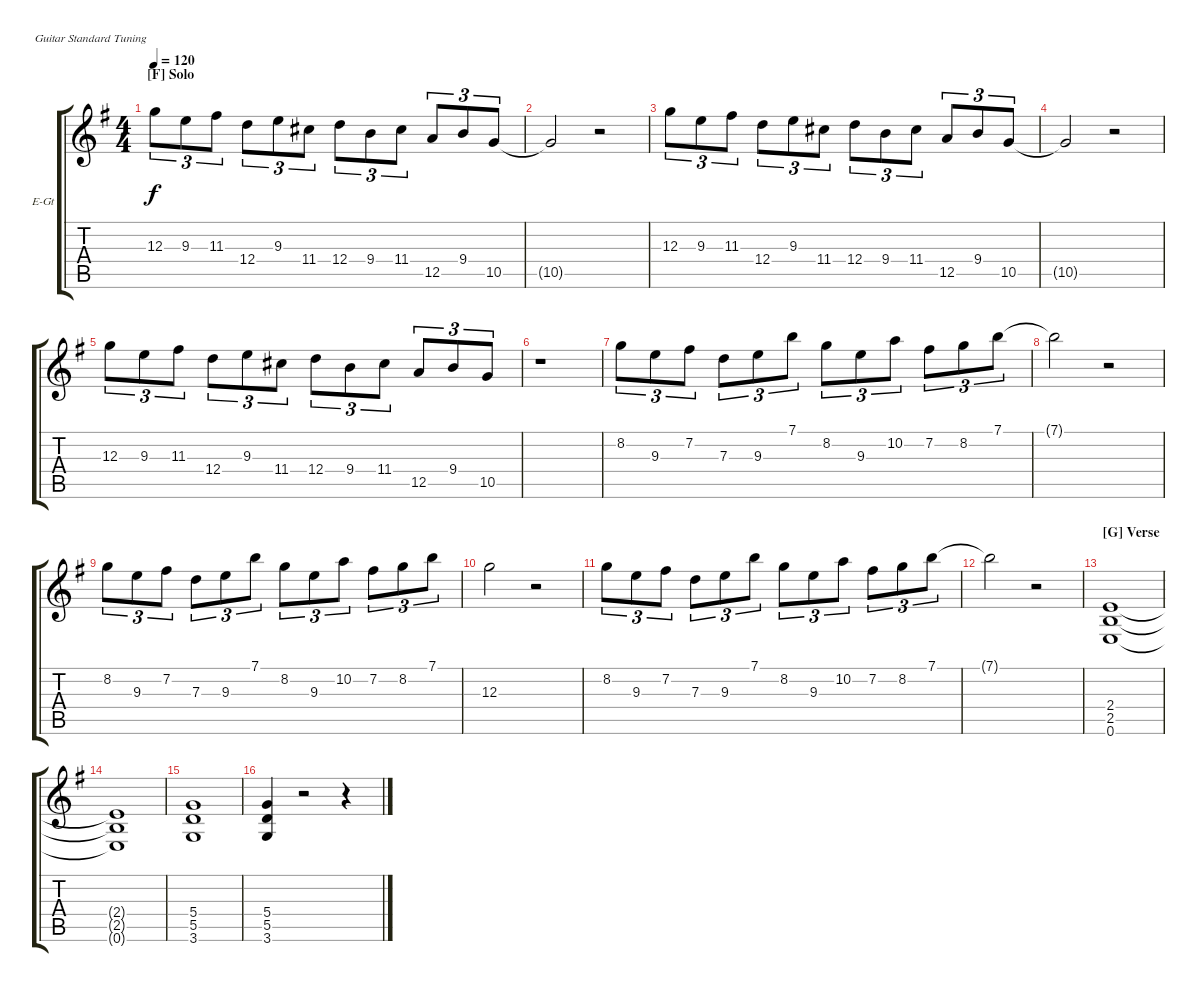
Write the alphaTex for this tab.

\defaultSystemsLayout 4
\bracketExtendMode groupsimilarinstruments
\firstSystemTrackNameOrientation horizontal
\otherSystemsTrackNameOrientation horizontal
\track ("Guitar 2" "E-Gt") {multiBarRest instrument distortionguitar}
\staff {score tabs}
\tuning (E4 B3 G3 D3 A2 E2)
\ts (4 4)
\section ("F" "Solo")
\tempo 120
\clef g2
\ks g
12.3.8{tu (3 2) dy f} 9.3.8{tu (3 2)} 11.3.8{tu (3 2)} 12.4.8{tu (3 2)} 9.3.8{tu (3 2)} 11.4.8{tu (3 2)} 12.4.8{tu (3 2)} 9.4.8{tu (3 2)} 11.4.8{tu (3 2)} 12.5.8{tu (3 2)} 9.4.8{tu (3 2)} 10.5.8{tu (3 2)} |
10.5{t}.2 r.2 |
12.3.8{tu (3 2)} 9.3.8{tu (3 2)} 11.3.8{tu (3 2)} 12.4.8{tu (3 2)} 9.3.8{tu (3 2)} 11.4.8{tu (3 2)} 12.4.8{tu (3 2)} 9.4.8{tu (3 2)} 11.4.8{tu (3 2)} 12.5.8{tu (3 2)} 9.4.8{tu (3 2)} 10.5.8{tu (3 2)} |
10.5{t}.2 r.2 |
12.3.8{tu (3 2)} 9.3.8{tu (3 2)} 11.3.8{tu (3 2)} 12.4.8{tu (3 2)} 9.3.8{tu (3 2)} 11.4.8{tu (3 2)} 12.4.8{tu (3 2)} 9.4.8{tu (3 2)} 11.4.8{tu (3 2)} 12.5.8{tu (3 2)} 9.4.8{tu (3 2)} 10.5.8{tu (3 2)} |
r.1 |
8.2.8{tu (3 2)} 9.3.8{tu (3 2)} 7.2.8{tu (3 2)} 7.3.8{tu (3 2)} 9.3.8{tu (3 2)} 7.1.8{tu (3 2)} 8.2.8{tu (3 2)} 9.3.8{tu (3 2)} 10.2.8{tu (3 2)} 7.2.8{tu (3 2)} 8.2.8{tu (3 2)} 7.1.8{tu (3 2)} |
7.1{t}.2 r.2 |
8.2.8{tu (3 2)} 9.3.8{tu (3 2)} 7.2.8{tu (3 2)} 7.3.8{tu (3 2)} 9.3.8{tu (3 2)} 7.1.8{tu (3 2)} 8.2.8{tu (3 2)} 9.3.8{tu (3 2)} 10.2.8{tu (3 2)} 7.2.8{tu (3 2)} 8.2.8{tu (3 2)} 7.1.8{tu (3 2)} |
12.3.2 r.2 |
8.2.8{tu (3 2)} 9.3.8{tu (3 2)} 7.2.8{tu (3 2)} 7.3.8{tu (3 2)} 9.3.8{tu (3 2)} 7.1.8{tu (3 2)} 8.2.8{tu (3 2)} 9.3.8{tu (3 2)} 10.2.8{tu (3 2)} 7.2.8{tu (3 2)} 8.2.8{tu (3 2)} 7.1.8{tu (3 2)} |
7.1{t}.2 r.2 |
\section ("G" "Verse")
(2.4 2.5 0.6).1 |
(2.4{t} 2.5{t} 0.6{t}).1 |
(5.4 5.5 3.6).1 |
(5.4 5.5 3.6).4 r.2 r.4
